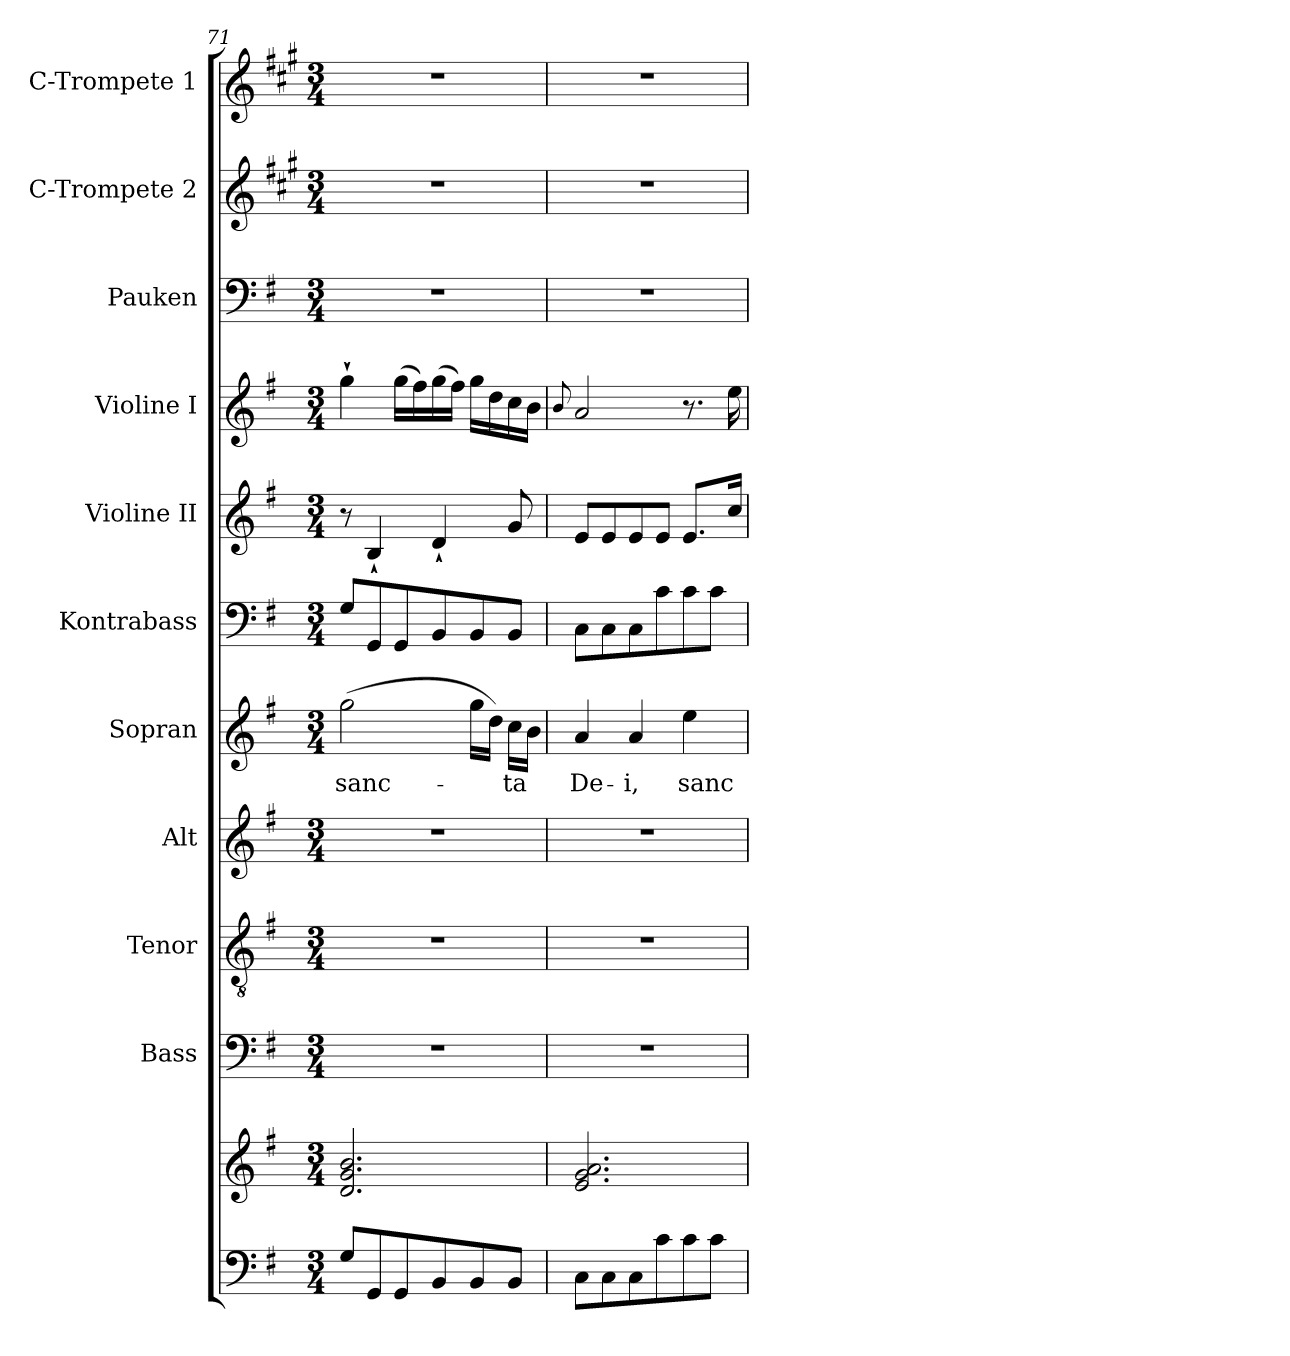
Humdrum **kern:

**kern	**kern	**kern	**kern	**kern	**kern	**text	**kern	**kern	**kern	**kern	**kern	**kern
*part11	*part11	*part10	*part9	*part8	*part7	*part7	*part6	*part5	*part4	*part3	*part2	*part1
*staff12	*staff11	*staff10	*staff9	*staff8	*staff7	*staff7	*staff6	*staff5	*staff4	*staff3	*staff2	*staff1
*	*	*I"Bass	*I"Tenor	*I"Alt	*I"Sopran	*	*I"Kontrabass	*I"Violine II	*I"Violine I	*I"Pauken	*I"C-Trompete 2	*I"C-Trompete 1
*	*	*I'B.	*I'T.	*I'A.	*I'S.	*	*I'Kb.	*I'Vl. II	*I'Vl. I	*I'Pk.	*I'C Trp. 2	*I'C Trp. 1
!!LO:PB:g=z
*clefF4	*clefG2	*clefF4	*clefGv2	*clefG2	*clefG2	*	*clefF4	*clefG2	*clefG2	*clefF4	*clefG2	*clefG2
*	*	*	*	*	*	*	*ITrd7c12	*	*	*	*ITrd1c2	*ITrd1c2
*k[f#]	*k[f#]	*k[f#]	*k[f#]	*k[f#]	*k[f#]	*	*k[f#]	*k[f#]	*k[f#]	*k[f#]	*k[f#]	*k[f#]
*G:	*G:	*G:	*G:	*G:	*G:	*	*G:	*G:	*G:	*G:	*G:	*G:
*M3/4	*M3/4	*M3/4	*M3/4	*M3/4	*M3/4	*	*M3/4	*M3/4	*M3/4	*M3/4	*M3/4	*M3/4
=71	=71	=71	=71	=71	=71	=71	=71	=71	=71	=71	=71	=71
!	!	!	!	!	!	!LO:LY:b	!	!	!	!	!	!
8G/L	2.d/ 2.g/ 2.b/	2.r	2.r	2.r	(>2gg\	sanc-	8GG/L	8r	4gg`>\	2.r	2.r	2.r
8GG/	.	.	.	.	.	.	8GGG/	4B`</	.	.	.	.
8GG/	.	.	.	.	.	.	8GGG/	.	(>16gg\LL	.	.	.
.	.	.	.	.	.	.	.	.	16ff#\)	.	.	.
8BB/	.	.	.	.	.	.	8BBB/	4d`</	(>16gg\	.	.	.
.	.	.	.	.	.	.	.	.	16ff#\JJ)	.	.	.
8BB/	.	.	.	.	16gg\LL	.	8BBB/	.	16gg\LL	.	.	.
.	.	.	.	.	16dd\JJ)	.	.	.	16dd\	.	.	.
!	!	!	!	!	!	!LO:LY:b	!	!	!	!	!	!
8BB/J	.	.	.	.	16cc\LL	-ta	8BBB/J	8g/	16cc\	.	.	.
.	.	.	.	.	16b\JJ	.	.	.	16b\JJ	.	.	.
=72	=72	=72	=72	=72	=72	=72	=72	=72	=72	=72	=72	=72
.	.	.	.	.	.	.	.	.	8qqb/	.	.	.
!	!	!	!	!	!	!LO:LY:b	!	!	!	!	!	!
8C\L	2.e/ 2.g/ 2.a/	2.r	2.r	2.r	4a/	De-	8CC\L	8e/L	2a/	2.r	2.r	2.r
8C\	.	.	.	.	.	.	8CC\	8e/	.	.	.	.
!	!	!	!	!	!	!LO:LY:b	!	!	!	!	!	!
8C\	.	.	.	.	4a/	-i,	8CC\	8e/	.	.	.	.
8c\	.	.	.	.	.	.	8C\	8e/J	.	.	.	.
!	!	!	!	!	!	!LO:LY:b	!	!	!	!	!	!
8c\	.	.	.	.	4ee\	sanc-	8C\	8.e/L	8.r	.	.	.
8c\J	.	.	.	.	.	.	8C\J	.	.	.	.	.
.	.	.	.	.	.	.	.	16cc/Jk	16ee\	.	.	.
=	=	=	=	=	=	=	=	=	=	=	=	=
*-	*-	*-	*-	*-	*-	*-	*-	*-	*-	*-	*-	*-
